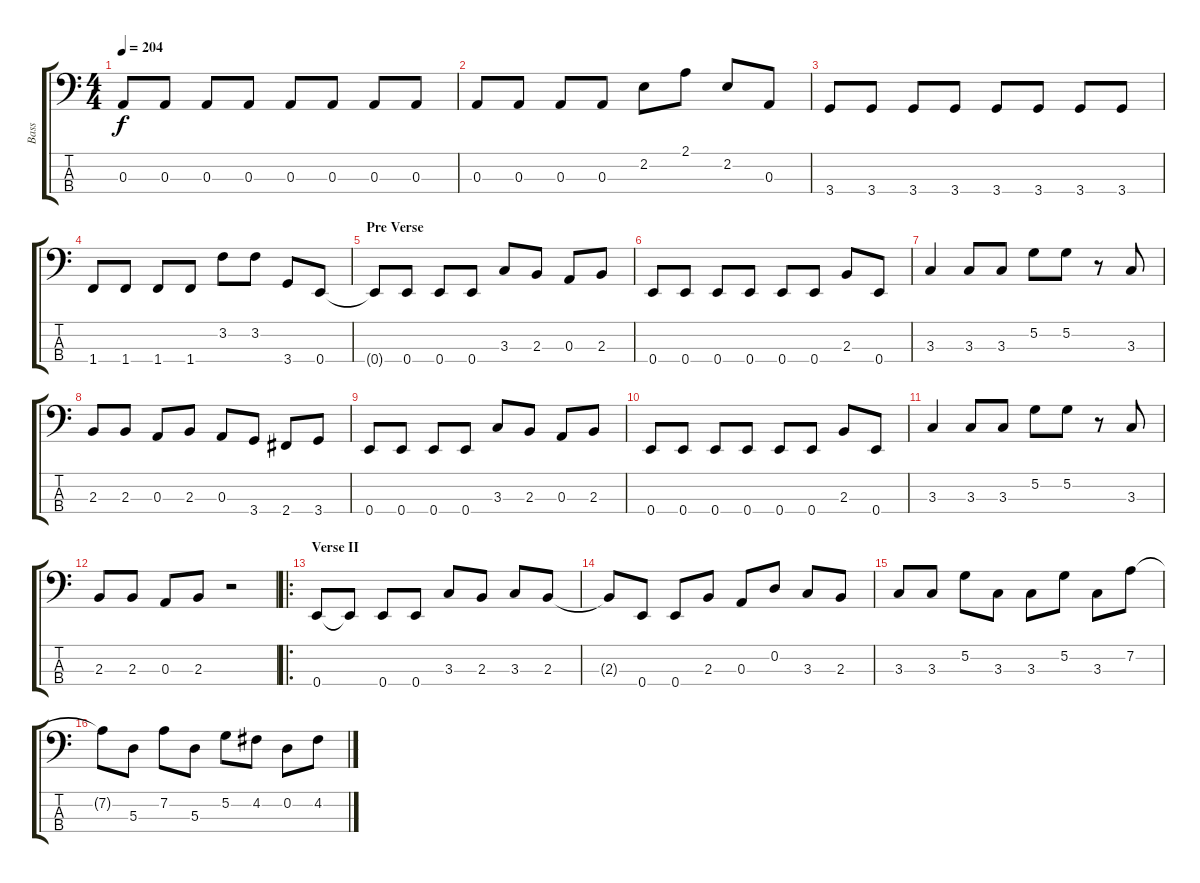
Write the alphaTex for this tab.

\track ("Bass" "Bass") {instrument electricbassfinger}
\staff {score tabs}
\tuning (G2 D2 A1 E1) {hide}
\ts (4 4)
\tempo 204
\clef f4
\ks c
0.3.8{dy f} 0.3.8 0.3.8 0.3.8 0.3.8 0.3.8 0.3.8 0.3.8 |
0.3.8 0.3.8 0.3.8 0.3.8 2.2.8 2.1.8 2.2.8 0.3.8 |
3.4.8 3.4.8 3.4.8 3.4.8 3.4.8 3.4.8 3.4.8 3.4.8 |
1.4.8 1.4.8 1.4.8 1.4.8 3.2.8 3.2.8 3.4.8 0.4.8 |
\section ("" "Pre Verse")
0.4{t}.8 0.4.8 0.4.8 0.4.8 3.3.8 2.3.8 0.3.8 2.3.8 |
0.4.8 0.4.8 0.4.8 0.4.8 0.4.8 0.4.8 2.3.8 0.4.8 |
3.3.4 3.3.8 3.3.8 5.2.8 5.2.8 r.8 3.3.8 |
2.3.8 2.3.8 0.3.8 2.3.8 0.3.8 3.4.8 2.4.8 3.4.8 |
0.4.8 0.4.8 0.4.8 0.4.8 3.3.8 2.3.8 0.3.8 2.3.8 |
0.4.8 0.4.8 0.4.8 0.4.8 0.4.8 0.4.8 2.3.8 0.4.8 |
3.3.4 3.3.8 3.3.8 5.2.8 5.2.8 r.8 3.3.8 |
2.3.8 2.3.8 0.3.8 2.3.8 r.2 |
\ro
\section ("" "Verse II")
0.4.8 0.4{t}.8 0.4.8 0.4.8 3.3.8 2.3.8 3.3.8 2.3.8 |
2.3{t}.8 0.4.8 0.4.8 2.3.8 0.3.8 0.2.8 3.3.8 2.3.8 |
3.3.8 3.3.8 5.2.8 3.3.8 3.3.8 5.2.8 3.3.8 7.2.8 |
7.2{t}.8 5.3.8 7.2.8 5.3.8 5.2.8 4.2.8 0.2.8 4.2.8
